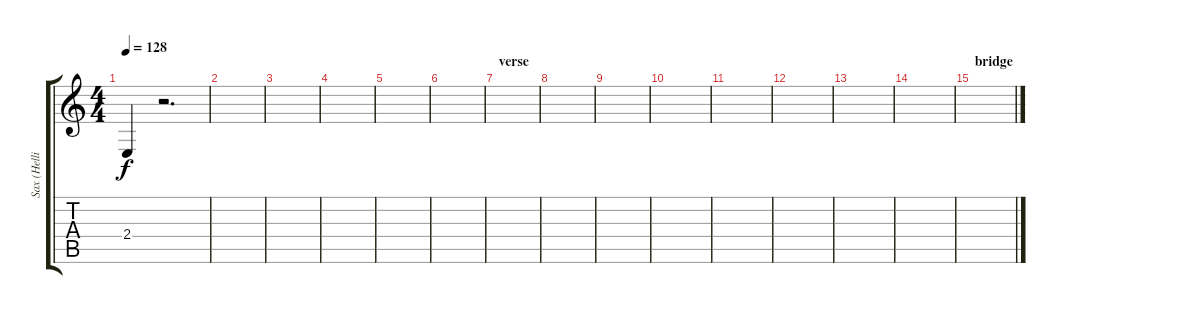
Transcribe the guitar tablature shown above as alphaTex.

\track ("Sax (Helliwell)" "Sax (Helli") {instrument altosax}
\staff {score tabs}
\tuning (E4 B3 G3 D3 A2 E2) {hide}
\ts (4 4)
\tempo 128
\clef g2
\ks c
2.4.4{dy f} r.2{d} |
|
|
|
|
|
\section ("" "verse")
|
|
|
|
|
|
|
|
\section ("" "bridge")
